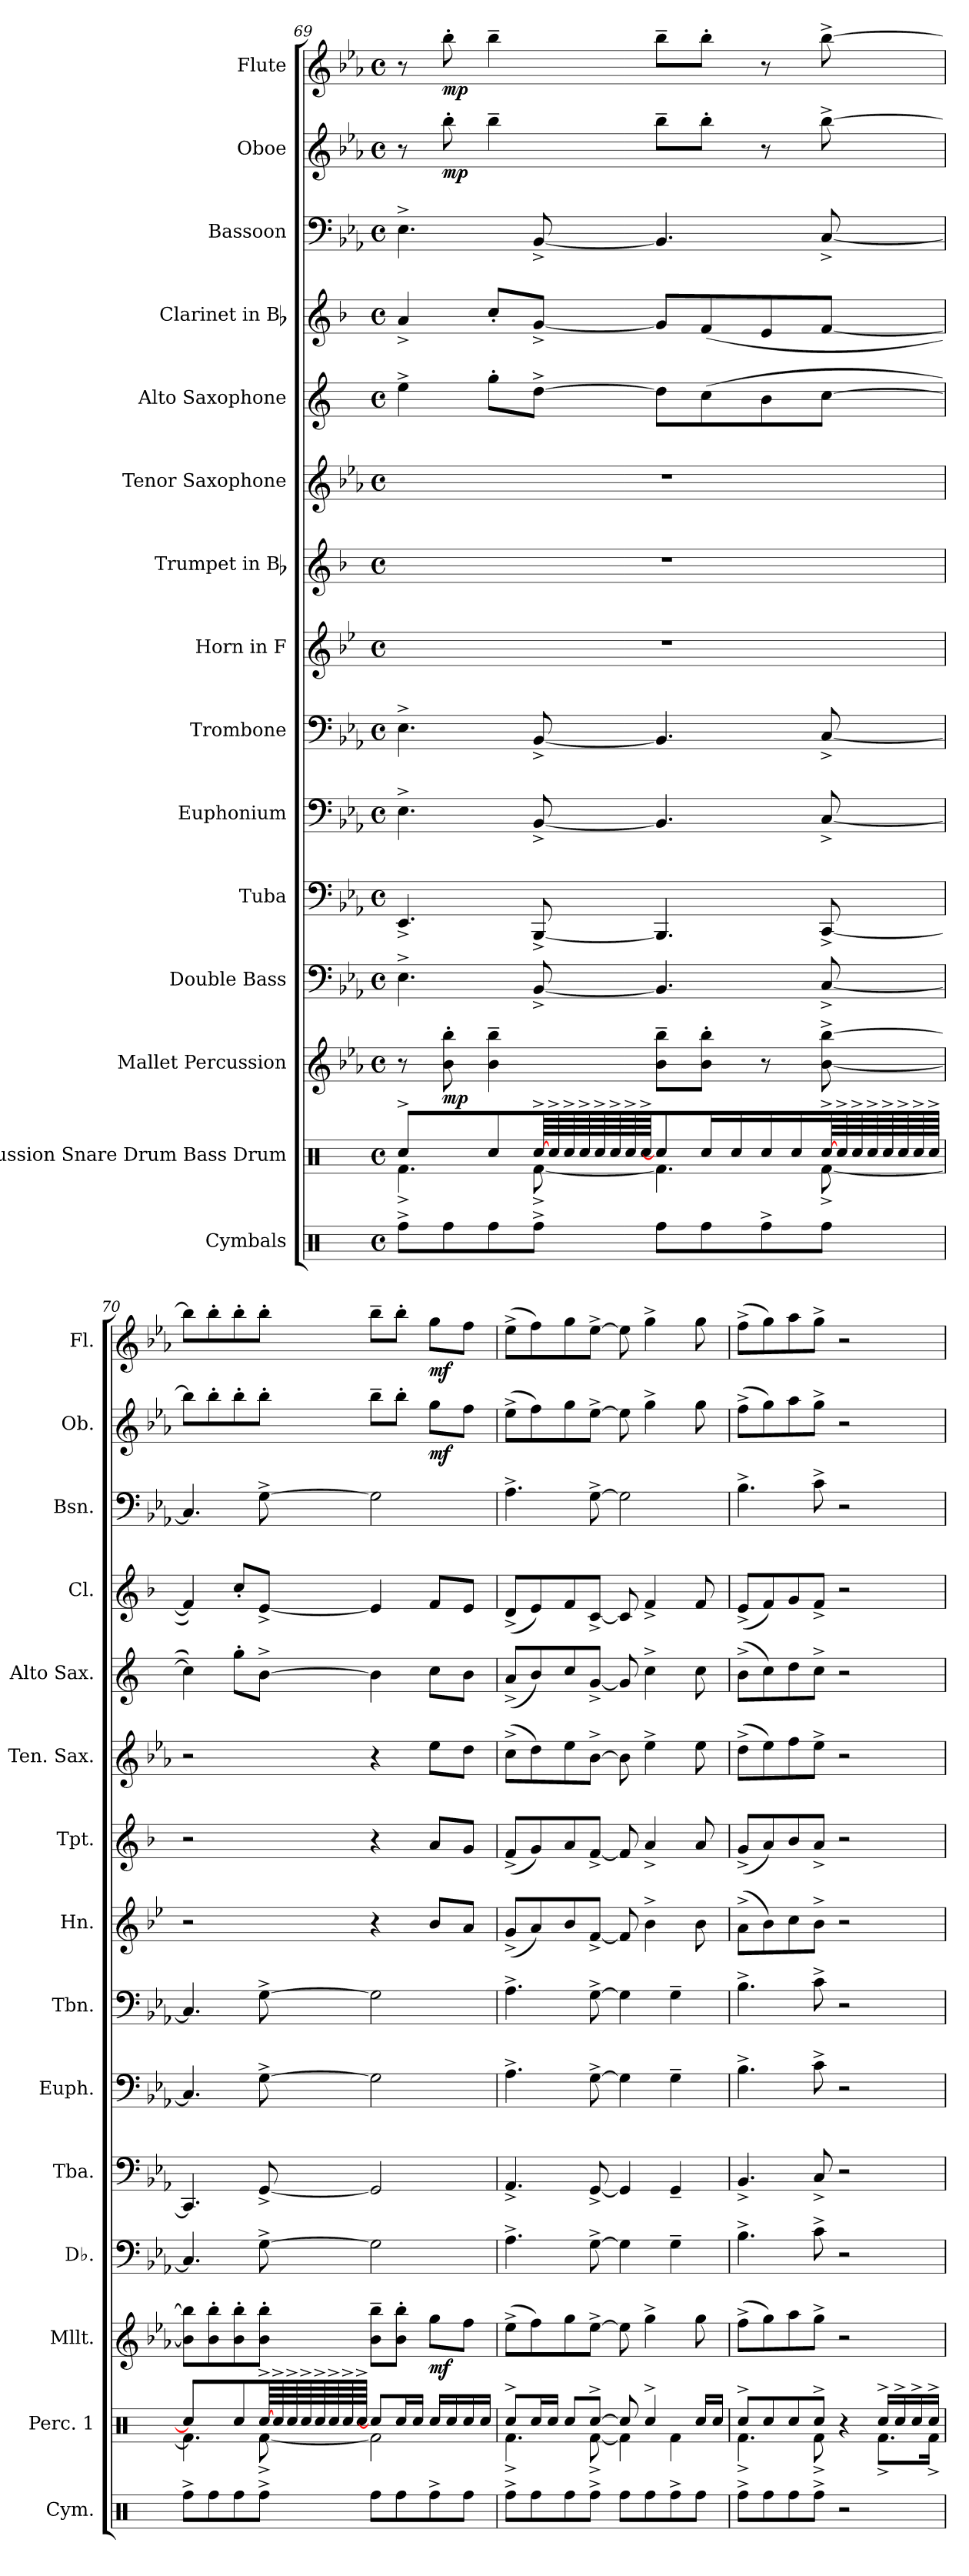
**kern	**kern	**kern	**dynam	**kern	**kern	**kern	**kern	**kern	**kern	**kern	**kern	**kern	**kern	**kern	**dynam	**kern	**dynam
*part15	*part14	*part13	*part13	*part12	*part11	*part10	*part9	*part8	*part7	*part6	*part5	*part4	*part3	*part2	*part2	*part1	*part1
*staff15	*staff14	*staff13	*staff13	*staff12	*staff11	*staff10	*staff9	*staff8	*staff7	*staff6	*staff5	*staff4	*staff3	*staff2	*staff2	*staff1	*staff1
*I"Cymbals	*I"Percussion Snare Drum Bass Drum	*I"Mallet Percussion	*	*I"Double Bass	*I"Tuba	*I"Euphonium	*I"Trombone	*I"Horn in F	*I"Trumpet in Bb	*I"Tenor Saxophone	*I"Alto Saxophone	*I"Clarinet in Bb	*I"Bassoon	*I"Oboe	*	*I"Flute	*
*I'Cym.	*I'Perc. 1	*I'Mllt.	*	*I'Db.	*I'Tba.	*I'Euph.	*I'Tbn.	*I'Hn.	*I'Tpt.	*I'Ten. Sax.	*I'Alto Sax.	*I'Cl.	*I'Bsn.	*I'Ob.	*	*I'Fl.	*
!!LO:PB:g=z
*clefX	*clefX	*clefG2	*	*clefF4	*clefF4	*clefF4	*clefF4	*clefG2	*clefG2	*clefG2	*clefG2	*clefG2	*clefF4	*clefG2	*	*clefG2	*
*	*	*ITrd-14c-24	*	*ITrd7c12	*	*	*	*ITrd4c7	*ITrd1c2	*ITrd8c14	*ITrd5c9	*ITrd1c2	*	*	*	*	*
*k[]	*k[]	*k[b-e-a-]	*	*k[b-e-a-]	*k[b-e-a-]	*k[b-e-a-]	*k[b-e-a-]	*k[b-e-a-]	*k[b-e-a-]	*k[b-e-a-]	*k[b-e-a-]	*k[b-e-a-]	*k[b-e-a-]	*k[b-e-a-]	*	*k[b-e-a-]	*
*C:	*C:	*E-:	*	*E-:	*E-:	*E-:	*E-:	*E-:	*E-:	*E-:	*E-:	*E-:	*E-:	*E-:	*	*E-:	*
*M4/4	*M4/4	*M4/4	*	*M4/4	*M4/4	*M4/4	*M4/4	*M4/4	*M4/4	*M4/4	*M4/4	*M4/4	*M4/4	*M4/4	*	*M4/4	*
*met(c)	*met(c)	*met(c)	*	*met(c)	*met(c)	*met(c)	*met(c)	*met(c)	*met(c)	*met(c)	*met(c)	*met(c)	*met(c)	*met(c)	*	*met(c)	*
=69	=69	=69	=69	=69	=69	=69	=69	=69	=69	=69	=69	=69	=69	=69	=69	=69	=69
*	*^	*	*	*	*	*	*	*	*	*	*	*	*	*	*	*	*
8Rff^i\L	4Rcc^i/	4.Rf^i\	8r	.	4.EE-^i\	4.EE-^i/	4.E-^i\	4.E-^i\	1r	1r	1r	4g^i\	4g^i/	4.E-^i\	8r	.	8r	.
8Rffi\	.	.	8bbb-i\' 8bbbb-i'	mp	.	.	.	.	.	.	.	.	.	.	8bb-'i\	mp	8bb-'i\	mp
8Rffi\	8Rcci/L	.	4bbb-i\~ 4bbbb-i~	.	.	.	.	.	.	.	.	8b-'i\L	8b-'i/L	.	4bb-~i\	.	4bb-~i\	.
*	*tremolo	*	*	*	*	*	*	*	*	*	*	*	*	*	*	*	*	*
8Rff^i\J	[>64Rcc^i/	[<8Rf^i\	.	.	[<8BBB-^i/	[<8BBB-^i/	[<8BB-^i/	[<8BB-^i/	.	.	.	[>8f^i\J	[<8f^i/J	[<8BB-^i/	.	.	.	.
.	64Rcc^i/	.	.	.	.	.	.	.	.	.	.	.	.	.	.	.	.	.
.	64Rcc^i/	.	.	.	.	.	.	.	.	.	.	.	.	.	.	.	.	.
.	64Rcc^i/	.	.	.	.	.	.	.	.	.	.	.	.	.	.	.	.	.
.	64Rcc^i/	.	.	.	.	.	.	.	.	.	.	.	.	.	.	.	.	.
.	64Rcc^i/	.	.	.	.	.	.	.	.	.	.	.	.	.	.	.	.	.
.	64Rcc^i/	.	.	.	.	.	.	.	.	.	.	.	.	.	.	.	.	.
.	64Rcc^i/JJJJ	.	.	.	.	.	.	.	.	.	.	.	.	.	.	.	.	.
*	*Xtremolo	*	*	*	*	*	*	*	*	*	*	*	*	*	*	*	*	*
8Rffi\L	8Rcci/L]	4.Rfi\]	8bbb-i\~ 8bbbb-i~L	.	4.BBB-i/]	4.BBB-i/]	4.BB-i/]	4.BB-i/]	.	.	.	8fi\L]	8fi/L]	4.BB-i/]	8bb-~i\L	.	8bb-~i\L	.
8Rffi\	16Rcci/L	.	8bbb-i\' 8bbbb-i'J	.	.	.	.	.	.	.	.	(8e-i\	(8e-i/	.	8bb-'i\J	.	8bb-'i\J	.
.	16Rcci/JJ	.	.	.	.	.	.	.	.	.	.	.	.	.	.	.	.	.
8Rff^i\	16Rcci/LL	.	8r	.	.	.	.	.	.	.	.	8di\	8di/	.	8r	.	8r	.
.	16Rcci/J	.	.	.	.	.	.	.	.	.	.	.	.	.	.	.	.	.
*	*tremolo	*	*	*	*	*	*	*	*	*	*	*	*	*	*	*	*	*
8Rffi\J	[>64Rcc^i/	[<8Rf^i\	[<8bbb-i\^ [>8bbbb-i^	.	[<8CC^i/	[<8CC^i/	[<8C^i/	[<8C^i/	.	.	.	[>8e-i\J	[<8e-i/J	[<8C^i/	[>8bb-^i\	.	[>8bb-^i\	.
.	64Rcc^i/	.	.	.	.	.	.	.	.	.	.	.	.	.	.	.	.	.
.	64Rcc^i/	.	.	.	.	.	.	.	.	.	.	.	.	.	.	.	.	.
.	64Rcc^i/	.	.	.	.	.	.	.	.	.	.	.	.	.	.	.	.	.
.	64Rcc^i/	.	.	.	.	.	.	.	.	.	.	.	.	.	.	.	.	.
.	64Rcc^i/	.	.	.	.	.	.	.	.	.	.	.	.	.	.	.	.	.
.	64Rcc^i/	.	.	.	.	.	.	.	.	.	.	.	.	.	.	.	.	.
.	64Rcc^i/JJJJ	.	.	.	.	.	.	.	.	.	.	.	.	.	.	.	.	.
*	*Xtremolo	*	*	*	*	*	*	*	*	*	*	*	*	*	*	*	*	*
=70	=70	=70	=70	=70	=70	=70	=70	=70	=70	=70	=70	=70	=70	=70	=70	=70	=70	=70
8Rff^i\L	4Rcci/]	4.Rfi\]	8bbb-i\] 8bbbb-i]L	.	4.CCi/]	4.CCi/]	4.Ci/]	4.Ci/]	2r	2r	2r	4e-i\])	4e-i/])	4.Ci/]	8bb-i\L]	.	8bb-i\L]	.
8Rffi\	.	.	8bbb-i\' 8bbbb-i'	.	.	.	.	.	.	.	.	.	.	.	8bb-'i\	.	8bb-'i\	.
8Rffi\	8Rcci/L	.	8bbb-i\' 8bbbb-i'	.	.	.	.	.	.	.	.	8b-'i\L	8b-'i/L	.	8bb-'i\	.	8bb-'i\	.
*	*tremolo	*	*	*	*	*	*	*	*	*	*	*	*	*	*	*	*	*
8Rff^i\J	[>64Rcc^i/	[<8Rf^i\	8bbb-i\' 8bbbb-i'J	.	[>8GG^i\	[<8GG^i/	[>8G^i\	[>8G^i\	.	.	.	[>8d^i\J	[<8d^i/J	[>8G^i\	8bb-'i\J	.	8bb-'i\J	.
.	64Rcc^i/	.	.	.	.	.	.	.	.	.	.	.	.	.	.	.	.	.
.	64Rcc^i/	.	.	.	.	.	.	.	.	.	.	.	.	.	.	.	.	.
.	64Rcc^i/	.	.	.	.	.	.	.	.	.	.	.	.	.	.	.	.	.
.	64Rcc^i/	.	.	.	.	.	.	.	.	.	.	.	.	.	.	.	.	.
.	64Rcc^i/	.	.	.	.	.	.	.	.	.	.	.	.	.	.	.	.	.
.	64Rcc^i/	.	.	.	.	.	.	.	.	.	.	.	.	.	.	.	.	.
.	64Rcc^i/JJJJ	.	.	.	.	.	.	.	.	.	.	.	.	.	.	.	.	.
*	*Xtremolo	*	*	*	*	*	*	*	*	*	*	*	*	*	*	*	*	*
8Rffi\L	8Rcci/L]	2Rfi\]	8bbb-i\~ 8bbbb-i~L	.	2GGi\]	2GGi/]	2Gi\]	2Gi\]	4r	4r	4r	4di\]	4di/]	2Gi\]	8bb-~i\L	.	8bb-~i\L	.
8Rffi\	16Rcci/L	.	8bbb-i\' 8bbbb-i'J	.	.	.	.	.	.	.	.	.	.	.	8bb-'i\J	.	8bb-'i\J	.
.	16Rcci/JJ	.	.	.	.	.	.	.	.	.	.	.	.	.	.	.	.	.
8Rff^i\	16Rcci/LL	.	8ggggi\L	mf	.	.	.	.	8e-i/L	8gi/L	8e-i\L	8e-i\L	8e-i/L	.	8ggi\L	mf	8ggi\L	mf
.	16Rcci/	.	.	.	.	.	.	.	.	.	.	.	.	.	.	.	.	.
8Rffi\J	16Rcci/	.	8ffffi\J	.	.	.	.	.	8di/J	8fi/J	8di\J	8di\J	8di/J	.	8ffi\J	.	8ffi\J	.
.	16Rcci/JJ	.	.	.	.	.	.	.	.	.	.	.	.	.	.	.	.	.
=71	=71	=71	=71	=71	=71	=71	=71	=71	=71	=71	=71	=71	=71	=71	=71	=71	=71	=71
8Rff^i\L	8Rcc^i/L	4.Rf^i\	(8eeee-^i\L	.	4.AA-^i\	4.AA-^i/	4.A-^i\	4.A-^i\	(8c^i/L	(8e-^i/L	(8c^i\L	(8c^i/L	(8c^i/L	4.A-^i\	(8ee-^i\L	.	(8ee-^i\L	.
8Rffi\	16Rcci/L	.	8ffffi\)	.	.	.	.	.	8di/)	8fi/)	8di\)	8di/)	8di/)	.	8ffi\)	.	8ffi\)	.
.	16Rcci/JJ	.	.	.	.	.	.	.	.	.	.	.	.	.	.	.	.	.
8Rffi\	8Rcci/L	.	8ggggi\	.	.	.	.	.	8e-i/	8gi/	8e-i\	8e-i/	8e-i/	.	8ggi\	.	8ggi\	.
8Rff^i\J	[>8Rcc^i/J	[<8Rf^i\	[>8eeee-^i\J	.	[>8GG^i\	[<8GG^i/	[>8G^i\	[>8G^i\	[<8B-^i/J	[<8e-^i/J	[>8B-^i\J	[<8B-^i/J	[<8B-^i/J	[>8G^i\	[>8ee-^i\J	.	[>8ee-^i\J	.
8Rffi\L	8Rcci/]	4Rfi\]	8eeee-i\]	.	4GGi\]	4GGi/]	4Gi\]	4Gi\]	8B-i/]	8e-i/]	8B-i\]	8B-i/]	8B-i/]	2Gi\]	8ee-i\]	.	8ee-i\]	.
8Rffi\	4Rcc^i/	.	4gggg^i\	.	.	.	.	.	4e-^i\	4g^i/	4e-^i\	4e-^i\	4e-^i/	.	4gg^i\	.	4gg^i\	.
8Rff^i\	.	4Rfi\	.	.	4GG~i\	4GG~i/	4G~i\	4G~i\	.	.	.	.	.	.	.	.	.	.
8Rffi\J	16Rcci/LL	.	8ggggi\	.	.	.	.	.	8e-i\	8gi/	8e-i\	8e-i\	8e-i/	.	8ggi\	.	8ggi\	.
.	16Rcci/JJ	.	.	.	.	.	.	.	.	.	.	.	.	.	.	.	.	.
=72	=72	=72	=72	=72	=72	=72	=72	=72	=72	=72	=72	=72	=72	=72	=72	=72	=72	=72
8Rff^i\L	8Rcc^i/L	4.Rf^i\	(8ffff^i\L	.	4.BB-^i\	4.BB-^i/	4.B-^i\	4.B-^i\	(8d^i\L	(8f^i/L	(8d^i\L	(8d^i\L	(8d^i/L	4.B-^i\	(8ff^i\L	.	(8ff^i\L	.
8Rffi\	8Rcci/	.	8ggggi\)	.	.	.	.	.	8e-i\)	8gi/)	8e-i\)	8e-i\)	8e-i/)	.	8ggi\)	.	8ggi\)	.
8Rffi\	8Rcci/	.	8aaaa-i\	.	.	.	.	.	8fi\	8a-i/	8fi\	8fi\	8fi/	.	8aa-i\	.	8aa-i\	.
8Rff^i\J	8Rcc^i/J	8Rf^i\	8gggg^i\J	.	8C^i\	8C^i/	8c^i\	8c^i\	8e-^i\J	8g^i/J	8e-^i\J	8e-^i\J	8e-^i/J	8c^i\	8gg^i\J	.	8gg^i\J	.
2r	4r	4ryy	2r	.	2r	2r	2r	2r	2r	2r	2r	2r	2r	2r	2r	.	2r	.
.	16Rcc^i/LL	8.Rf^i\L	.	.	.	.	.	.	.	.	.	.	.	.	.	.	.	.
.	16Rcc^i/	.	.	.	.	.	.	.	.	.	.	.	.	.	.	.	.	.
.	16Rcc^i/	.	.	.	.	.	.	.	.	.	.	.	.	.	.	.	.	.
.	16Rcc^i/JJ	16Rf^i\Jk	.	.	.	.	.	.	.	.	.	.	.	.	.	.	.	.
*	*v	*v	*	*	*	*	*	*	*	*	*	*	*	*	*	*	*	*
=	=	=	=	=	=	=	=	=	=	=	=	=	=	=	=	=	=
*-	*-	*-	*-	*-	*-	*-	*-	*-	*-	*-	*-	*-	*-	*-	*-	*-	*-
